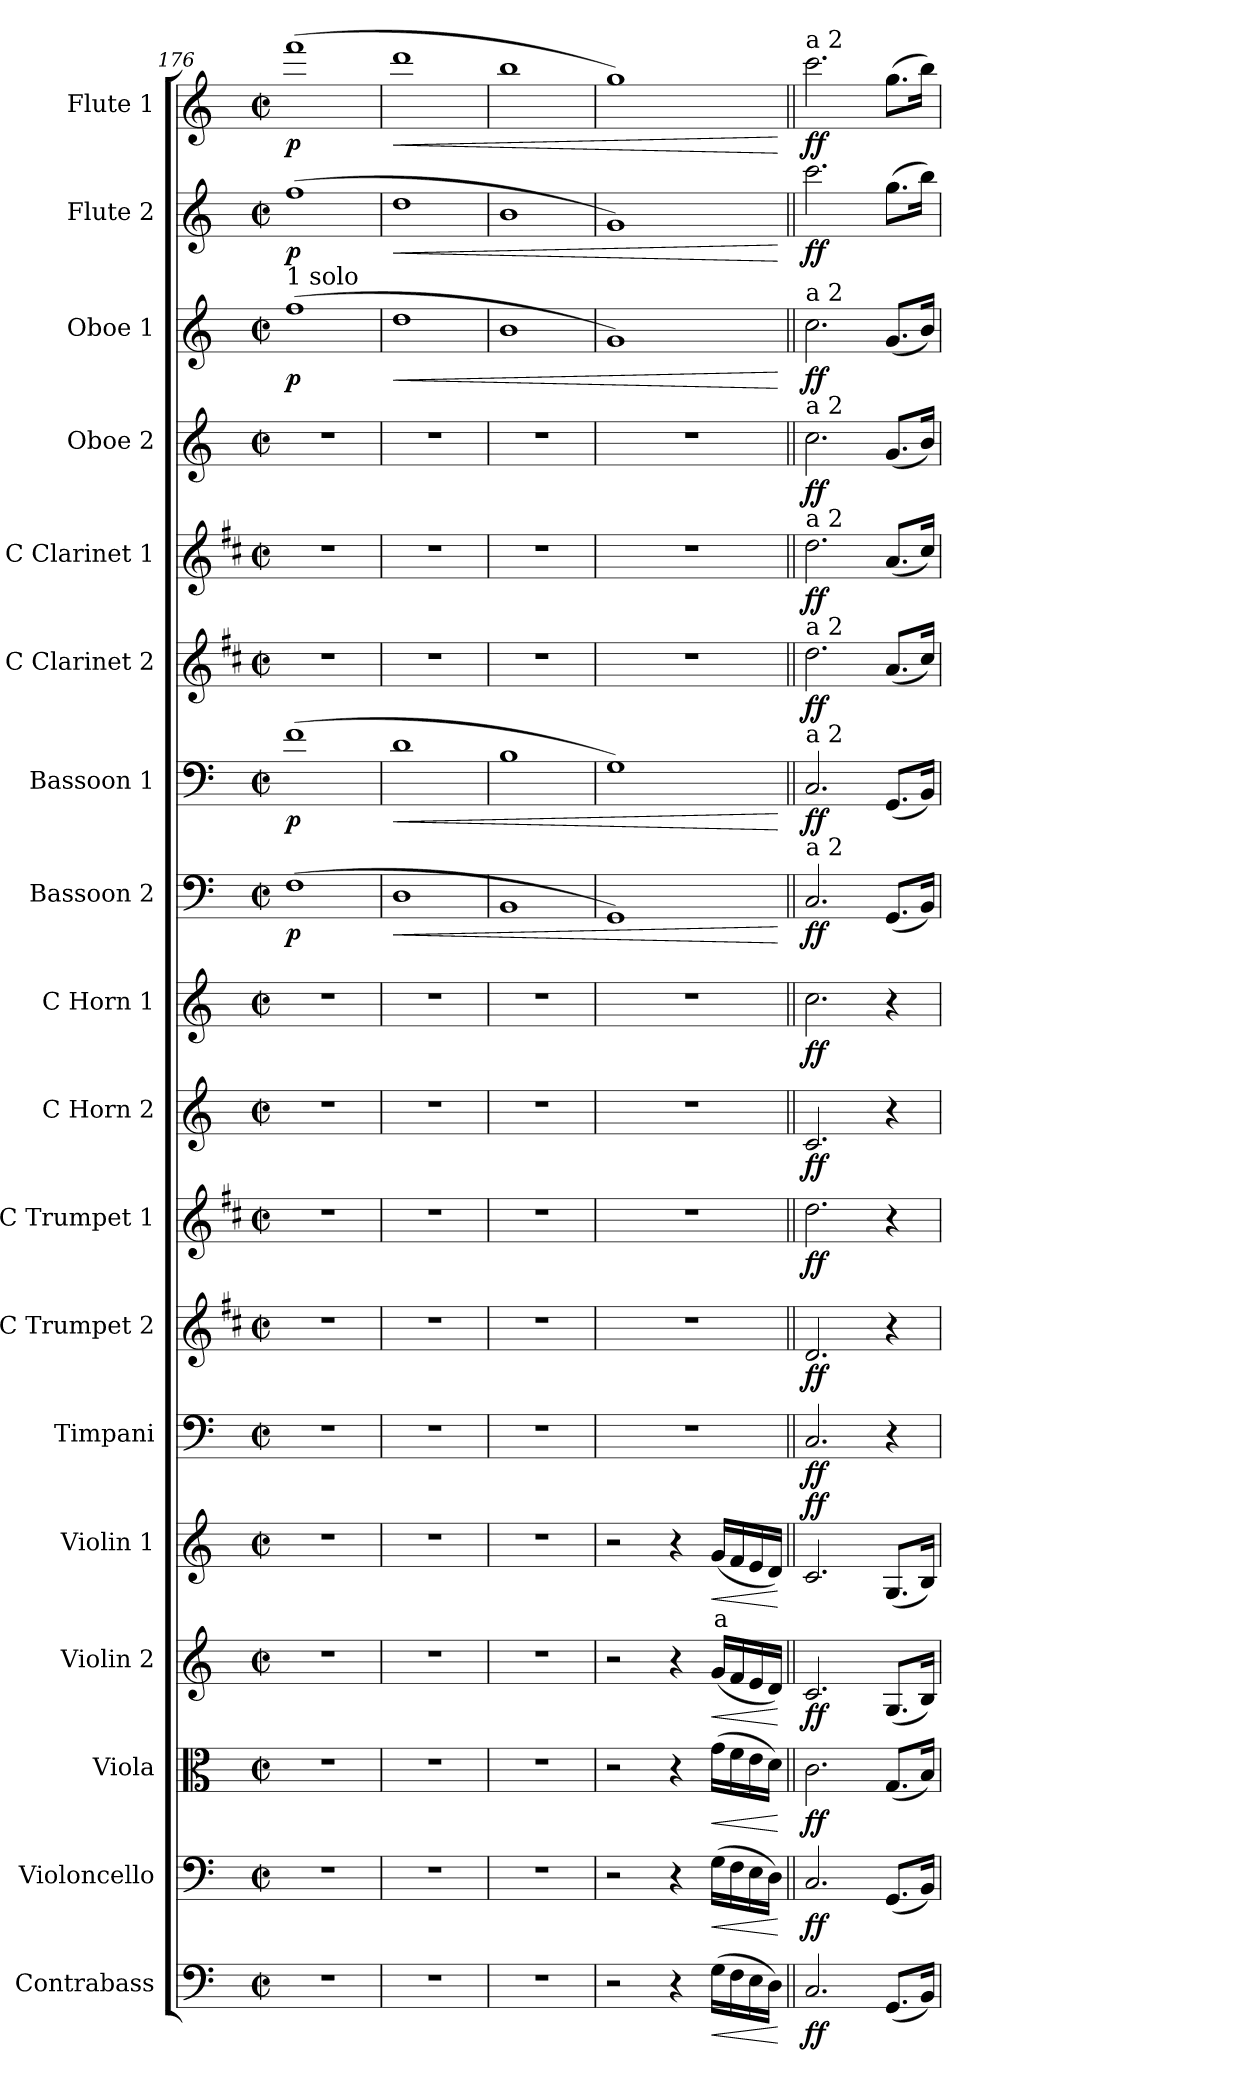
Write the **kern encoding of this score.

**kern	**dynam	**kern	**dynam	**kern	**dynam	**kern	**dynam	**kern	**text	**dynam	**kern	**dynam	**kern	**dynam	**kern	**dynam	**kern	**dynam	**kern	**dynam	**kern	**dynam	**kern	**dynam	**kern	**dynam	**kern	**dynam	**kern	**dynam	**kern	**dynam	**kern	**dynam	**kern	**dynam
*part18	*part18	*part17	*part17	*part16	*part16	*part15	*part15	*part14	*part14	*part14	*part13	*part13	*part12	*part12	*part11	*part11	*part10	*part10	*part9	*part9	*part8	*part8	*part7	*part7	*part6	*part6	*part5	*part5	*part4	*part4	*part3	*part3	*part2	*part2	*part1	*part1
*staff18	*staff18	*staff17	*staff17	*staff16	*staff16	*staff15	*staff15	*staff14	*staff14	*staff14	*staff13	*staff13	*staff12	*staff12	*staff11	*staff11	*staff10	*staff10	*staff9	*staff9	*staff8	*staff8	*staff7	*staff7	*staff6	*staff6	*staff5	*staff5	*staff4	*staff4	*staff3	*staff3	*staff2	*staff2	*staff1	*staff1
*I"Contrabass	*	*I"Violoncello	*	*I"Viola	*	*I"Violin 2	*	*I"Violin 1	*	*	*I"Timpani	*	*I"C Trumpet 2	*	*I"C Trumpet 1	*	*I"C Horn 2	*	*I"C Horn 1	*	*I"Bassoon 2	*	*I"Bassoon 1	*	*I"C Clarinet 2	*	*I"C Clarinet 1	*	*I"Oboe 2	*	*I"Oboe 1	*	*I"Flute 2	*	*I"Flute 1	*
*I'Cb	*	*I'Vc	*	*I'Vla	*	*I'Vln 2	*	*I'Vln 1	*	*	*I'Timp	*	*I'Tpt 2	*	*I'Tpt 1	*	*I'Hn 2	*	*I'Hn 1	*	*I'Bsn 2	*	*I'Bsn 1	*	*I'Cl 2	*	*I'Cl 1	*	*I'Ob 2	*	*I'Ob 1	*	*I'Fl 2	*	*I'Fl 1	*
*clefF4	*	*clefF4	*	*clefC3	*	*clefG2	*	*clefG2	*	*	*clefF4	*	*clefG2	*	*clefG2	*	*clefG2	*	*clefG2	*	*clefF4	*	*clefF4	*	*clefG2	*	*clefG2	*	*clefG2	*	*clefG2	*	*clefG2	*	*clefG2	*
*ITrd7c12	*	*	*	*	*	*	*	*	*	*	*	*	*ITrd1c2	*	*ITrd1c2	*	*ITrd7c12	*	*ITrd7c12	*	*	*	*	*	*ITrd1c2	*	*ITrd1c2	*	*	*	*	*	*	*	*	*
*k[]	*	*k[]	*	*k[]	*	*k[]	*	*k[]	*	*	*k[]	*	*k[]	*	*k[]	*	*k[]	*	*k[]	*	*k[]	*	*k[]	*	*k[]	*	*k[]	*	*k[]	*	*k[]	*	*k[]	*	*k[]	*
*M2/2	*	*M2/2	*	*M2/2	*	*M2/2	*	*M2/2	*	*	*M2/2	*	*M2/2	*	*M2/2	*	*M2/2	*	*M2/2	*	*M2/2	*	*M2/2	*	*M2/2	*	*M2/2	*	*M2/2	*	*M2/2	*	*M2/2	*	*M2/2	*
*met(c|)	*	*met(c|)	*	*met(c|)	*	*met(c|)	*	*met(c|)	*	*	*met(c|)	*	*met(c|)	*	*met(c|)	*	*met(c|)	*	*met(c|)	*	*met(c|)	*	*met(c|)	*	*met(c|)	*	*met(c|)	*	*met(c|)	*	*met(c|)	*	*met(c|)	*	*met(c|)	*
=176	=176	=176	=176	=176	=176	=176	=176	=176	=176	=176	=176	=176	=176	=176	=176	=176	=176	=176	=176	=176	=176	=176	=176	=176	=176	=176	=176	=176	=176	=176	=176	=176	=176	=176	=176	=176
!	!	!	!	!	!	!	!	!	!	!	!	!	!	!	!	!	!	!	!	!	!	!	!	!	!	!	!	!	!	!	!LO:TX:a:t=1 solo	!	!	!	!	!
!	!	!	!	!	!	!	!	!	!	!	!	!	!	!	!	!	!	!	!	!	!	!LO:DY:b	!	!LO:DY:b	!	!	!	!	!	!	!	!LO:DY:b	!	!LO:DY:b	!	!LO:DY:b
1r	.	1r	.	1r	.	1r	.	1r	.	.	1r	.	1r	.	1r	.	1r	.	1r	.	(1F	p	(1f	p	1r	.	1r	.	1r	.	(1ff	p	(1ff	p	(1fff	p
!!LO:PB:g=z
=177	=177	=177	=177	=177	=177	=177	=177	=177	=177	=177	=177	=177	=177	=177	=177	=177	=177	=177	=177	=177	=177	=177	=177	=177	=177	=177	=177	=177	=177	=177	=177	=177	=177	=177	=177	=177
!	!	!	!	!	!	!	!	!	!	!	!	!	!	!	!	!	!	!	!	!	!	!LO:HP:b	!	!LO:HP:b	!	!	!	!	!	!	!	!LO:HP:b	!	!LO:HP:b	!	!LO:HP:b
1r	.	1r	.	1r	.	1r	.	1r	.	.	1r	.	1r	.	1r	.	1r	.	1r	.	1D	<	1d	<	1r	.	1r	.	1r	.	1dd	<	1dd	<	1ddd	<
=178	=178	=178	=178	=178	=178	=178	=178	=178	=178	=178	=178	=178	=178	=178	=178	=178	=178	=178	=178	=178	=178	=178	=178	=178	=178	=178	=178	=178	=178	=178	=178	=178	=178	=178	=178	=178
1r	.	1r	.	1r	.	1r	.	1r	.	.	1r	.	1r	.	1r	.	1r	.	1r	.	1BB	.	1B	.	1r	.	1r	.	1r	.	1b	.	1b	.	1bb	.
=179	=179	=179	=179	=179	=179	=179	=179	=179	=179	=179	=179	=179	=179	=179	=179	=179	=179	=179	=179	=179	=179	=179	=179	=179	=179	=179	=179	=179	=179	=179	=179	=179	=179	=179	=179	=179
2r	.	2r	.	2r	.	2r	.	2r	.	.	1r	.	1r	.	1r	.	1r	.	1r	.	1GG)	.	1G)	.	1r	.	1r	.	1r	.	1g)	.	1g)	.	1gg)	.
4r	.	4r	.	4r	.	4r	.	4r	.	.	.	.	.	.	.	.	.	.	.	.	.	.	.	.	.	.	.	.	.	.	.	.	.	.	.	.
!	!LO:HP:b	!	!LO:HP:b	!	!LO:HP:b	!	!LO:HP:b	!	!LO:LY:b:color=#FF0000	!LO:HP:b	!	!	!	!	!	!	!	!	!	!	!	!	!	!	!	!	!	!	!	!	!	!	!	!	!	!
(16GG\LL	<	(16G\LL	<	(16g\LL	<	(16g/LL	<	(16g/LL	a	<	.	.	.	.	.	.	.	.	.	.	.	.	.	.	.	.	.	.	.	.	.	.	.	.	.	.
16FF\	.	16F\	.	16f\	.	16f/	.	16f/	.	.	.	.	.	.	.	.	.	.	.	.	.	.	.	.	.	.	.	.	.	.	.	.	.	.	.	.
16EE\	.	16E\	.	16e\	.	16e/	.	16e/	.	.	.	.	.	.	.	.	.	.	.	.	.	.	.	.	.	.	.	.	.	.	.	.	.	.	.	.
16DD\JJ)	.	16D\JJ)	.	16d\JJ)	.	16d/JJ)	.	16d/JJ)	.	.	.	.	.	.	.	.	.	.	.	.	.	.	.	.	.	.	.	.	.	.	.	.	.	.	.	.
.	[	.	[	.	[	.	[	.	.	[	.	.	.	.	.	.	.	.	.	.	.	[	.	[	.	.	.	.	.	.	.	[	.	[	.	[
=180||	=180||	=180||	=180||	=180||	=180||	=180||	=180||	=180||	=180||	=180||	=180||	=180||	=180||	=180||	=180||	=180||	=180||	=180||	=180||	=180||	=180||	=180||	=180||	=180||	=180||	=180||	=180||	=180||	=180||	=180||	=180||	=180||	=180||	=180||	=180||	=180||
!	!	!	!	!	!	!	!	!	!	!	!	!	!	!	!	!	!	!	!	!	!	!	!	!	!	!	!	!	!	!	!	!	!	!	!LO:TX:a:t=a 2	!
!	!	!	!	!	!	!	!	!	!	!	!	!	!	!	!	!	!	!	!	!	!	!	!	!	!	!	!	!	!	!	!LO:TX:a:t=a 2	!	!	!	!	!
!	!	!	!	!	!	!	!	!	!	!	!	!	!	!	!	!	!	!	!	!	!	!	!	!	!	!	!	!	!LO:TX:a:t=a 2	!	!	!	!	!	!	!
!	!	!	!	!	!	!	!	!	!	!	!	!	!	!	!	!	!	!	!	!	!	!	!	!	!	!	!LO:TX:a:t=a 2	!	!	!	!	!	!	!	!	!
!	!	!	!	!	!	!	!	!	!	!	!	!	!	!	!	!	!	!	!	!	!	!	!	!	!LO:TX:a:t=a 2	!	!	!	!	!	!	!	!	!	!	!
!	!	!	!	!	!	!	!	!	!	!	!	!	!	!	!	!	!	!	!	!	!	!	!LO:TX:a:t=a 2	!	!	!	!	!	!	!	!	!	!	!	!	!
!	!	!	!	!	!	!	!	!	!	!	!	!	!	!	!	!	!	!	!	!	!LO:TX:a:t=a 2	!	!	!	!	!	!	!	!	!	!	!	!	!	!	!
!	!LO:DY:b	!	!LO:DY:b	!	!LO:DY:b	!	!LO:DY:b	!	!	!LO:DY:b	!	!LO:DY:b	!	!LO:DY:b	!	!LO:DY:b	!	!LO:DY:b	!	!LO:DY:b	!	!LO:DY:b	!	!LO:DY:b	!	!LO:DY:b	!	!LO:DY:b	!	!LO:DY:b	!	!LO:DY:b	!	!LO:DY:b	!	!LO:DY:b
2.CC/	ff	2.C/	ff	2.c\	ff	2.c/	ff	2.c/	.	ff	2.C/	ff	2.c/	ff	2.cc\	ff	2.C/	ff	2.c\	ff	2.C/	ff	2.C/	ff	2.cc\	ff	2.cc\	ff	2.cc\	ff	2.cc\	ff	2.ccc\	ff	2.ccc\	ff
(8.GGG/L	.	(8.GG/L	.	(8.G/L	.	(8.G/L	.	(8.G/L	.	.	4r	.	4r	.	4r	.	4r	.	4r	.	(8.GG/L	.	(8.GG/L	.	(8.g/L	.	(8.g/L	.	(8.g/L	.	(8.g/L	.	(8.gg\L	.	(8.gg\L	.
16BBB/Jk)	.	16BB/Jk)	.	16B/Jk)	.	16B/Jk)	.	16B/Jk)	.	.	.	.	.	.	.	.	.	.	.	.	16BB/Jk)	.	16BB/Jk)	.	16b/Jk)	.	16b/Jk)	.	16b/Jk)	.	16b/Jk)	.	16bb\Jk)	.	16bb\Jk)	.
=	=	=	=	=	=	=	=	=	=	=	=	=	=	=	=	=	=	=	=	=	=	=	=	=	=	=	=	=	=	=	=	=	=	=	=	=
*-	*-	*-	*-	*-	*-	*-	*-	*-	*-	*-	*-	*-	*-	*-	*-	*-	*-	*-	*-	*-	*-	*-	*-	*-	*-	*-	*-	*-	*-	*-	*-	*-	*-	*-	*-	*-
